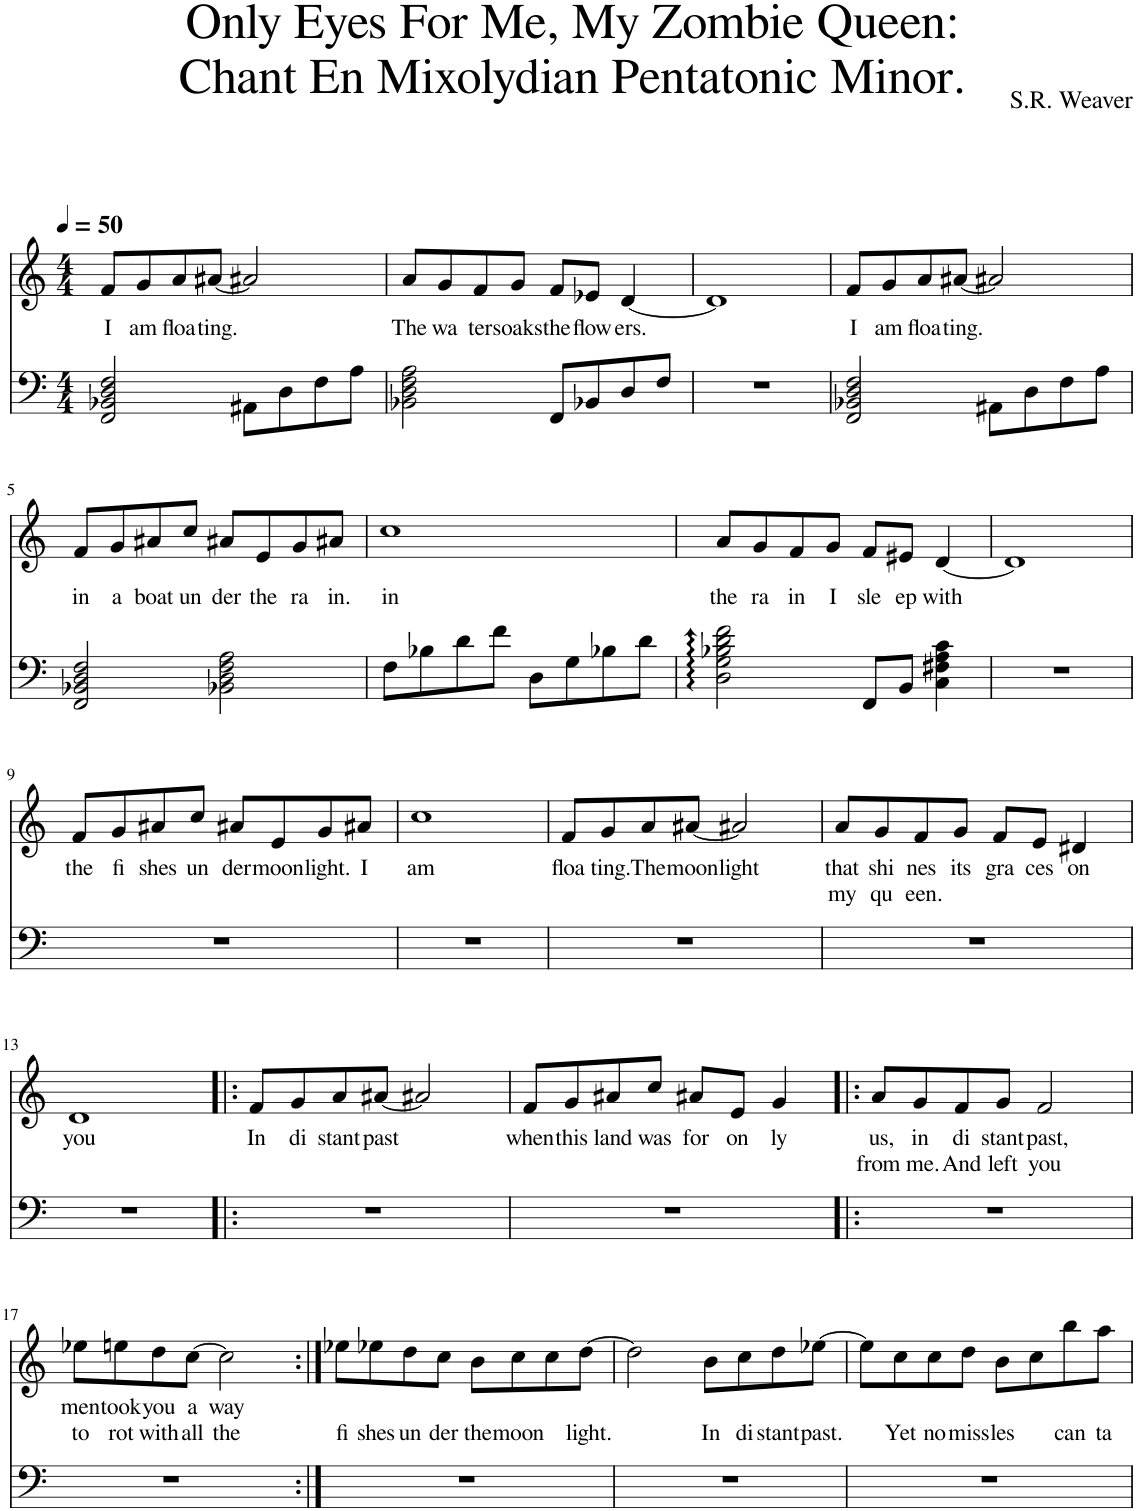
**kern	**kern	**text	**text
*part1	*part1	*part1	*part1
*staff2	*staff1	*staff1	*staff1
*I"Piano	*	*	*
*I'Pno.	*	*	*
*clefF4	*clefG2	*	*
*k[]	*	*	*
*M4/4	*M4/4	*	*
*MM50	*MM50	*	*
=1	=1	=1	=1
!	!	!LO:LY:b	!
2FF/ 2BB-X/ 2D/ 2F/	8f/L	I	.
!	!	!LO:LY:b	!
.	8g/	am	.
!	!	!LO:LY:b	!
.	8a/	floa	.
!	!	!LO:LY:b	!
.	[8a#X/J	ting.	.
8AA#X\L	2a#X/]	.	.
8D\	.	.	.
8F\	.	.	.
8A\J	.	.	.
=2	=2	=2	=2
!	!	!LO:LY:b	!
2BB-X\ 2D\ 2F\ 2A\	8a/L	The	.
!	!	!LO:LY:b	!
.	8g/	wa	.
!	!	!LO:LY:b	!
.	8f/	ter	.
!	!	!LO:LY:b	!
.	8g/J	soaks	.
!	!	!LO:LY:b	!
8FF/L	8f/L	the	.
!	!	!LO:LY:b	!
8BB-X/	8e-X/J	flow	.
!	!	!LO:LY:b	!
8D/	[4d/	ers.	.
8F/J	.	.	.
=3	=3	=3	=3
1r	1d]	.	.
=4	=4	=4	=4
!	!	!LO:LY:b	!
2FF/ 2BB-X/ 2D/ 2F/	8f/L	I	.
!	!	!LO:LY:b	!
.	8g/	am	.
!	!	!LO:LY:b	!
.	8a/	floa	.
!	!	!LO:LY:b	!
.	[8a#X/J	ting.	.
8AA#X\L	2a#X/]	.	.
8D\	.	.	.
8F\	.	.	.
8A\J	.	.	.
!!LO:LB:g=z
=5	=5	=5	=5
!	!	!LO:LY:b	!
2FF/ 2BB-X/ 2D/ 2F/	8f/L	in	.
!	!	!LO:LY:b	!
.	8g/	a	.
!	!	!LO:LY:b	!
.	8a#X/	boat	.
!	!	!LO:LY:b	!
.	8cc/J	un	.
!	!	!LO:LY:b	!
2BB-X\ 2D\ 2F\ 2A\	8a#X/L	der	.
!	!	!LO:LY:b	!
.	8e/	the	.
!	!	!LO:LY:b	!
.	8g/	ra	.
!	!	!LO:LY:b	!
.	8a#X/J	in.	.
=6	=6	=6	=6
!	!	!LO:LY:b	!
8F\L	1cc	in	.
8B-X\	.	.	.
8d\	.	.	.
8f\J	.	.	.
8D\L	.	.	.
8G\	.	.	.
8B-X\	.	.	.
8d\J	.	.	.
=7	=7	=7	=7
!	!	!LO:LY:b	!
2D\: 2G\: 2B-X\: 2d\: 2f\:	8a/L	the	.
!	!	!LO:LY:b	!
.	8g/	ra	.
!	!	!LO:LY:b	!
.	8f/	in	.
!	!	!LO:LY:b	!
.	8g/J	I	.
!	!	!LO:LY:b	!
8FF/L	8f/L	sle	.
!	!	!LO:LY:b	!
8BB/J	8e#X/J	ep	.
!	!	!LO:LY:b	!
4C\ 4F#X\ 4A\ 4c\	[4d/	with	.
=8	=8	=8	=8
1r	1d]	.	.
!!LO:LB:g=z
=9	=9	=9	=9
!	!	!LO:LY:b	!
1r	8f/L	the	.
!	!	!LO:LY:b	!
.	8g/	fi	.
!	!	!LO:LY:b	!
.	8a#X/	shes	.
!	!	!LO:LY:b	!
.	8cc/J	un	.
!	!	!LO:LY:b	!
.	8a#X/L	der	.
!	!	!LO:LY:b	!
.	8e/	moon	.
!	!	!LO:LY:b	!
.	8g/	light.	.
!	!	!LO:LY:b	!
.	8a#X/J	I	.
=10	=10	=10	=10
!	!	!LO:LY:b	!
1r	1cc	am	.
=11	=11	=11	=11
!	!	!LO:LY:b	!
1r	8f/L	floa	.
!	!	!LO:LY:b	!
.	8g/	ting.	.
!	!	!LO:LY:b	!
.	8a/	The	.
!	!	!LO:LY:b	!
.	[8a#X/J	moon	.
!	!	!LO:LY:b	!
.	2a#X/]	light	.
=12	=12	=12	=12
!	!	!LO:LY:b	!LO:LY:b
1r	8a/L	that	my
!	!	!LO:LY:b	!LO:LY:b
.	8g/	shi	qu
!	!	!LO:LY:b	!LO:LY:b
.	8f/	nes	een.
!	!	!LO:LY:b	!
.	8g/J	its	.
!	!	!LO:LY:b	!
.	8f/L	gra	.
!	!	!LO:LY:b	!
.	8e/J	ces	.
!	!	!LO:LY:b	!
.	4d#X/	on	.
!!LO:LB:g=z
=13	=13	=13	=13
!	!	!LO:LY:b	!
1r	1d	you	.
=14!|:	=14!|:	=14!|:	=14!|:
!	!	!LO:LY:b	!
1r	8f/L	In	.
!	!	!LO:LY:b	!
.	8g/	di	.
!	!	!LO:LY:b	!
.	8a/	stant	.
!	!	!LO:LY:b	!
.	[8a#X/J	past	.
.	2a#X/]	.	.
=15	=15	=15	=15
!	!	!LO:LY:b	!
1r	8f/L	when	.
!	!	!LO:LY:b	!
.	8g/	this	.
!	!	!LO:LY:b	!
.	8a#X/	land	.
!	!	!LO:LY:b	!
.	8cc/J	was	.
!	!	!LO:LY:b	!
.	8a#X/L	for	.
!	!	!LO:LY:b	!
.	8e/J	on	.
!	!	!LO:LY:b	!
.	4g/	ly	.
=16!|:	=16!|:	=16!|:	=16!|:
!	!	!LO:LY:b	!LO:LY:b
1r	8a/L	us,	from
!	!	!LO:LY:b	!LO:LY:b
.	8g/	in	me.
!	!	!LO:LY:b	!LO:LY:b
.	8f/	di	And
!	!	!LO:LY:b	!LO:LY:b
.	8g/J	stant	left
!	!	!LO:LY:b	!LO:LY:b
.	2f/	past,	you
!!LO:LB:g=z
=17	=17	=17	=17
!	!	!LO:LY:b	!LO:LY:b
1r	8ee-X\L	men	to
!	!	!LO:LY:b	!LO:LY:b
.	8een\	took	rot
!	!	!LO:LY:b	!LO:LY:b
.	8dd\	you	with
!	!	!LO:LY:b	!LO:LY:b
.	[8cc\J	a	all
!	!	!LO:LY:b	!LO:LY:b
.	2cc\]	way	the
=18:|!	=18:|!	=18:|!	=18:|!
!	!	!	!LO:LY:b
1r	8ee-X\L	.	fi
!	!	!	!LO:LY:b
.	8ee-X\	.	shes
!	!	!	!LO:LY:b
.	8dd\	.	un
!	!	!	!LO:LY:b
.	8cc\J	.	der
!	!	!	!LO:LY:b
.	8b\L	.	the
!	!	!	!LO:LY:b
.	8cc\	.	moon
.	8cc\	.	.
!	!	!	!LO:LY:b
.	[8dd\J	.	light.
=19	=19	=19	=19
1r	2dd\]	.	.
!	!	!	!LO:LY:b
.	8b\L	.	In
!	!	!	!LO:LY:b
.	8cc\	.	di
!	!	!	!LO:LY:b
.	8dd\	.	stant
!	!	!	!LO:LY:b
.	[8ee-X\J	.	past.
=20	=20	=20	=20
1r	8ee-\L]	.	.
!	!	!	!LO:LY:b
.	8cc\	.	Yet
!	!	!	!LO:LY:b
.	8cc\	.	no
!	!	!	!LO:LY:b
.	8dd\J	.	miss
!	!	!	!LO:LY:b
.	8b\L	.	les
.	8cc\	.	.
!	!	!	!LO:LY:b
.	8bb\	.	can
!	!	!	!LO:LY:b
.	8aa\J	.	ta
=	=	=	=
*-	*-	*-	*-
